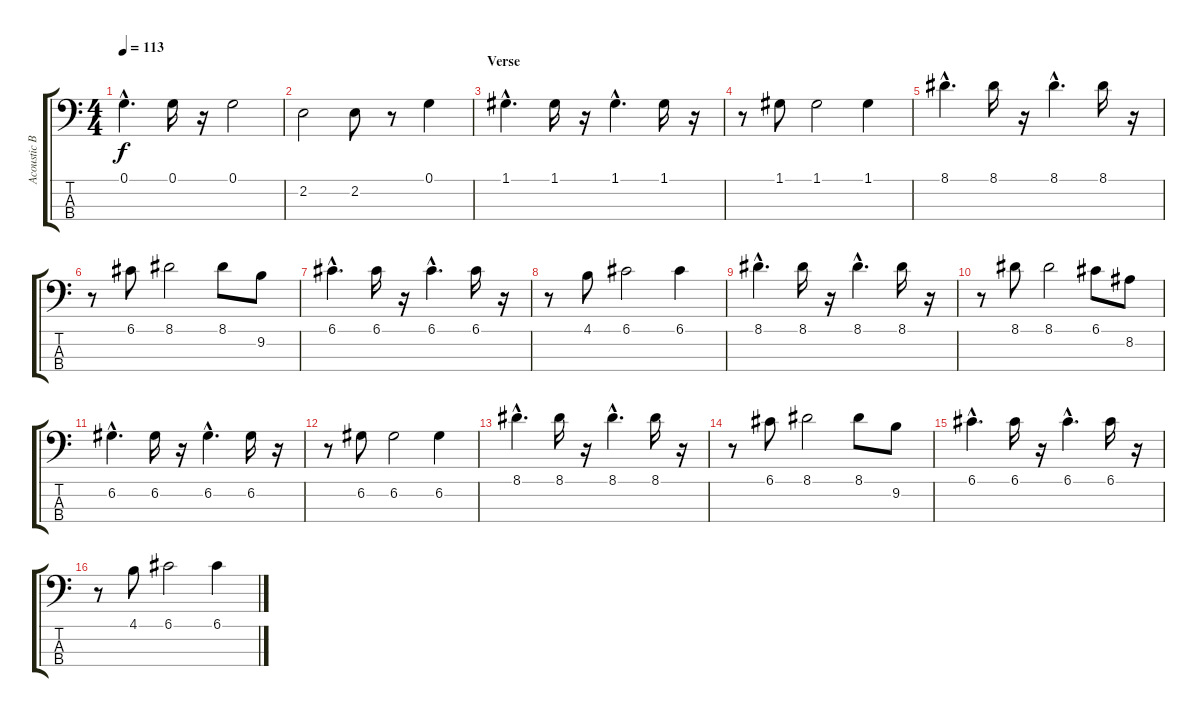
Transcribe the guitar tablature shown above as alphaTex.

\track ("Acoustic Bass" "Acoustic B") {instrument acousticbass}
\staff {score tabs}
\tuning (G2 D2 A1 E1) {hide}
\ts (4 4)
\tempo 113
\clef f4
\ks c
0.1{hac}.4{d dy f} 0.1.16 r.16 0.1.2 |
2.2.2 2.2.8 r.8 0.1.4 |
\section ("" "Verse")
1.1{hac}.4{d} 1.1.16 r.16 1.1{hac}.4{d} 1.1.16 r.16 |
r.8 1.1.8 1.1.2 1.1.4 |
8.1{hac}.4{d} 8.1.16 r.16 8.1{hac}.4{d} 8.1.16 r.16 |
r.8 6.1.8 8.1.2 8.1.8 9.2.8 |
6.1{hac}.4{d} 6.1.16 r.16 6.1{hac}.4{d} 6.1.16 r.16 |
r.8 4.1.8 6.1.2 6.1.4 |
8.1{hac}.4{d} 8.1.16 r.16 8.1{hac}.4{d} 8.1.16 r.16 |
r.8 8.1.8 8.1.2 6.1.8 8.2.8 |
6.2{hac}.4{d} 6.2.16 r.16 6.2{hac}.4{d} 6.2.16 r.16 |
r.8 6.2.8 6.2.2 6.2.4 |
8.1{hac}.4{d} 8.1.16 r.16 8.1{hac}.4{d} 8.1.16 r.16 |
r.8 6.1.8 8.1.2 8.1.8 9.2.8 |
6.1{hac}.4{d} 6.1.16 r.16 6.1{hac}.4{d} 6.1.16 r.16 |
r.8 4.1.8 6.1.2 6.1.4
